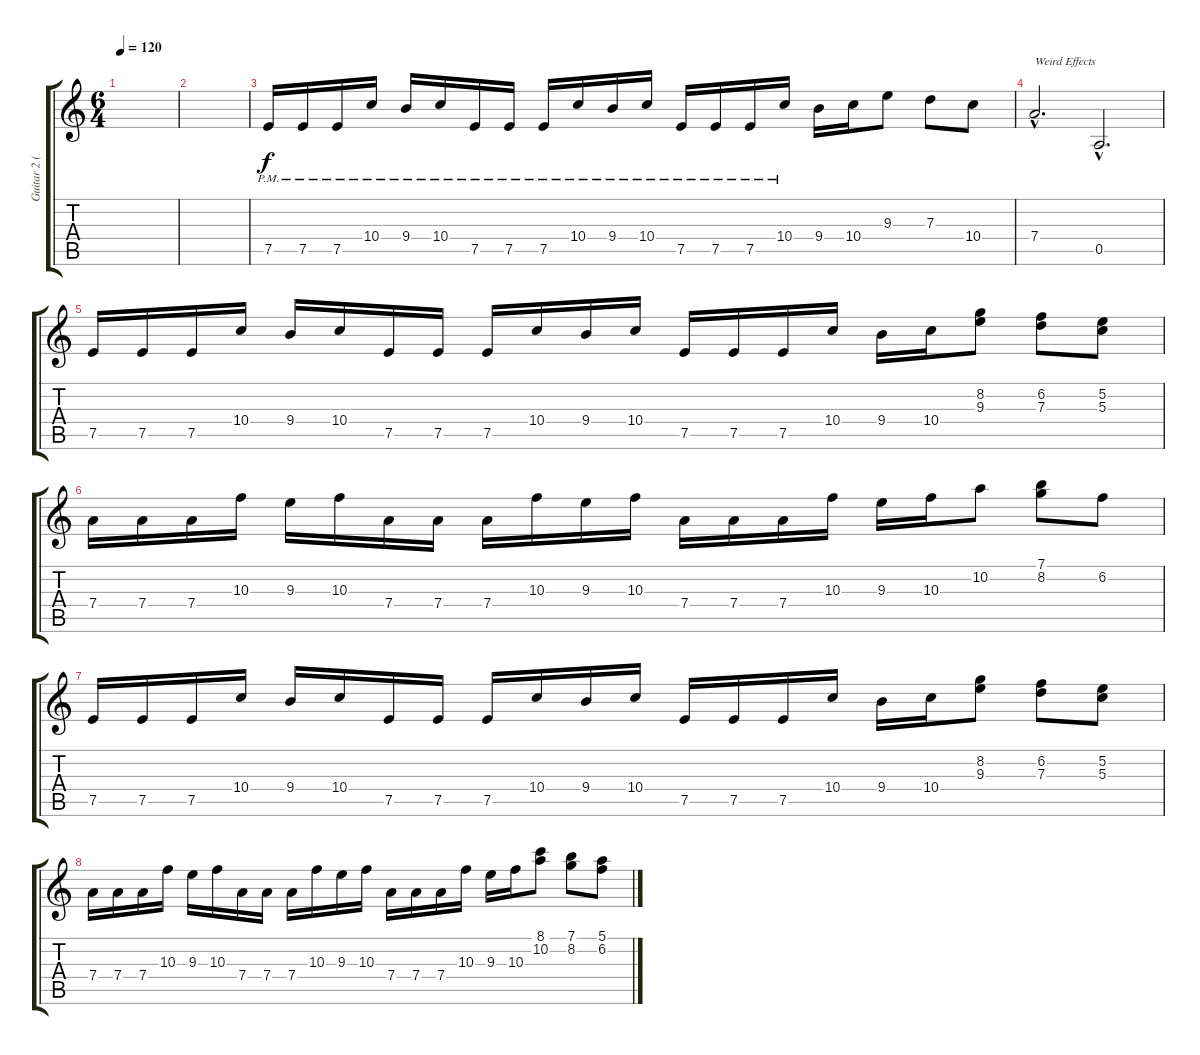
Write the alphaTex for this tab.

\track ("Guitar 2 (mid/left)" "Guitar 2 (") {instrument distortionguitar}
\staff {score tabs}
\tuning (E4 B3 G3 D3 A2 E2) {hide}
\ts (6 4)
\tempo 120
\clef g2
\ks c
|
|
7.5{pm}.16 7.5{pm}.16 7.5{pm}.16 10.4{pm}.16 9.4{pm}.16 10.4{pm}.16 7.5{pm}.16 7.5{pm}.16 7.5{pm}.16 10.4{pm}.16 9.4{pm}.16 10.4{pm}.16 7.5{pm}.16 7.5{pm}.16 7.5{pm}.16 10.4{pm}.16 9.4.16 10.4.16 9.3.8 7.3.8 10.4.8 |
7.4{hac}.2{d txt "Weird Effects"} 0.5{hac}.2{d} |
7.5.16 7.5.16 7.5.16 10.4.16 9.4.16 10.4.16 7.5.16 7.5.16 7.5.16 10.4.16 9.4.16 10.4.16 7.5.16 7.5.16 7.5.16 10.4.16 9.4.16 10.4.16 (8.2 9.3).8 (6.2 7.3).8 (5.2 5.3).8 |
7.4.16 7.4.16 7.4.16 10.3.16 9.3.16 10.3.16 7.4.16 7.4.16 7.4.16 10.3.16 9.3.16 10.3.16 7.4.16 7.4.16 7.4.16 10.3.16 9.3.16 10.3.16 10.2.8 (7.1 8.2).8 6.2.8 |
7.5.16 7.5.16 7.5.16 10.4.16 9.4.16 10.4.16 7.5.16 7.5.16 7.5.16 10.4.16 9.4.16 10.4.16 7.5.16 7.5.16 7.5.16 10.4.16 9.4.16 10.4.16 (8.2 9.3).8 (6.2 7.3).8 (5.2 5.3).8 |
7.4.16 7.4.16 7.4.16 10.3.16 9.3.16 10.3.16 7.4.16 7.4.16 7.4.16 10.3.16 9.3.16 10.3.16 7.4.16 7.4.16 7.4.16 10.3.16 9.3.16 10.3.16 (8.1 10.2).8 (7.1 8.2).8 (5.1 6.2).8
